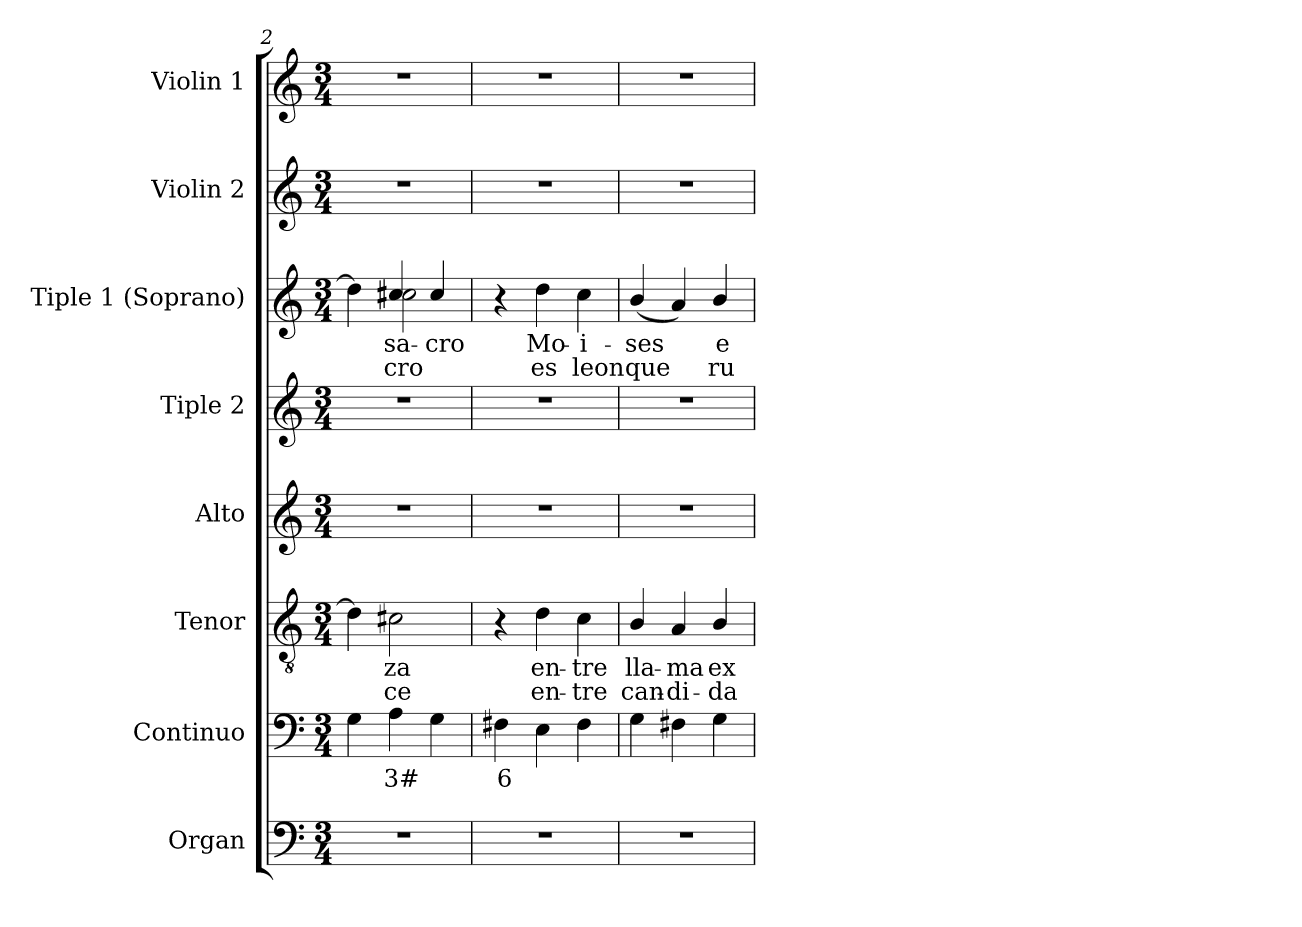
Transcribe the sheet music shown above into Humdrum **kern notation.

**kern	**kern	**text	**kern	**text	**text	**kern	**kern	**kern	**text	**text	**kern	**kern
*part8	*part7	*part7	*part6	*part6	*part6	*part5	*part4	*part3	*part3	*part3	*part2	*part1
*staff8	*staff7	*staff7	*staff6	*staff6	*staff6	*staff5	*staff4	*staff3	*staff3	*staff3	*staff2	*staff1
*I"Organ	*I"Continuo	*	*I"Tenor	*	*	*I"Alto	*I"Tiple 2	*I"Tiple 1 (Soprano)	*	*	*I"Violin 2	*I"Violin 1
*I'Org.	*I'Cont.	*	*I'T.	*	*	*I'A.	*	*I'S	*	*	*I'Vln. 2	*I'Vln. 1
*clefF4	*clefF4	*	*clefGv2	*	*	*clefG2	*clefG2	*clefG2	*	*	*clefG2	*clefG2
*	*	*	*ITrd7c12	*	*	*	*	*	*	*	*	*
*k[]	*k[]	*	*k[]	*	*	*k[]	*k[]	*k[]	*	*	*k[]	*k[]
*C:	*C:	*	*C:	*	*	*C:	*C:	*C:	*	*	*C:	*C:
*M3/4	*M3/4	*	*M3/4	*	*	*M3/4	*M3/4	*M3/4	*	*	*M3/4	*M3/4
=2	=2	=2	=2	=2	=2	=2	=2	=2	=2	=2	=2	=2
!LO:N:vis=1	!	!	!	!	!	!LO:N:vis=1	!LO:N:vis=1	!	!	!	!LO:N:vis=1	!LO:N:vis=1
*	*	*	*	*	*	*	*	*^	*	*	*	*
2.r	4Gi\	.	4Di\]	.	.	2.r	2.r	4ddi\]	4ryy	.	.	2.r	2.r
!	!	!LO:LY:b:color=#000000	!	!	!	!	!	!	!	!	!	!	!
!	!	!	!	!LO:LY:b:color=#000000	!LO:LY:b:color=#000000	!	!	!	!	!	!	!	!
!	!	!	!	!	!	!	!	!	!	!LO:LY:b:color=#000000	!LO:LY:b:color=#000000	!	!
.	4Ai\	3#	2C#Xi\	-za	-ce	.	.	4cc#Xi/	2cc#i\	sa-	-cro	.	.
!	!	!	!	!	!	!	!	!	!	!LO:LY:b:color=#000000	!	!	!
.	4Gi\	.	.	.	.	.	.	4cc#i/	.	-cro	.	.	.
*	*	*	*	*	*	*	*	*v	*v	*	*	*	*
=3	=3	=3	=3	=3	=3	=3	=3	=3	=3	=3	=3	=3
!LO:N:vis=1	!	!	!	!	!	!	!	!	!	!	!	!
!	!	!LO:LY:b:color=#000000	!	!	!	!LO:N:vis=1	!LO:N:vis=1	!	!	!	!LO:N:vis=1	!LO:N:vis=1
2.r	4F#Xi\	6	4r	.	.	2.r	2.r	4r	.	.	2.r	2.r
!	!	!	!	!LO:LY:b:color=#000000	!LO:LY:b:color=#000000	!	!	!	!	!	!	!
!	!	!	!	!	!	!	!	!	!LO:LY:b:color=#000000	!LO:LY:b:color=#000000	!	!
.	4Ei\	.	4Di\	en-	en-	.	.	4ddi\	Mo-	es	.	.
!	!	!	!	!LO:LY:b:color=#000000	!LO:LY:b:color=#000000	!	!	!	!	!	!	!
!	!	!	!	!	!	!	!	!	!LO:LY:b:color=#000000	!LO:LY:b:color=#000000	!	!
.	4F#i\	.	4Ci\	-tre	-tre	.	.	4cci\	-i-	leon	.	.
=4	=4	=4	=4	=4	=4	=4	=4	=4	=4	=4	=4	=4
!LO:N:vis=1	!	!	!	!	!	!	!	!	!	!	!	!
!	!	!	!	!LO:LY:b:color=#000000	!LO:LY:b:color=#000000	!LO:N:vis=1	!LO:N:vis=1	!	!	!	!	!
!	!	!	!	!	!	!	!	!	!LO:LY:b:color=#000000	!LO:LY:b:color=#000000	!LO:N:vis=1	!LO:N:vis=1
2.r	4Gi\	.	4BBi/	lla-	can-	2.r	2.r	(4bi/	-ses	que	2.r	2.r
!	!	!	!	!LO:LY:b:color=#000000	!LO:LY:b:color=#000000	!	!	!	!	!	!	!
.	4F#Xi\	.	4AAi/	-ma	-di-	.	.	4ai/)	.	.	.	.
!	!	!	!	!LO:LY:b:color=#000000	!LO:LY:b:color=#000000	!	!	!	!	!	!	!
!	!	!	!	!	!	!	!	!	!LO:LY:b:color=#000000	!LO:LY:b:color=#000000	!	!
.	4Gi\	.	4BBi/	ex-	-da	.	.	4bi/	e-	ru-	.	.
=	=	=	=	=	=	=	=	=	=	=	=	=
*-	*-	*-	*-	*-	*-	*-	*-	*-	*-	*-	*-	*-
